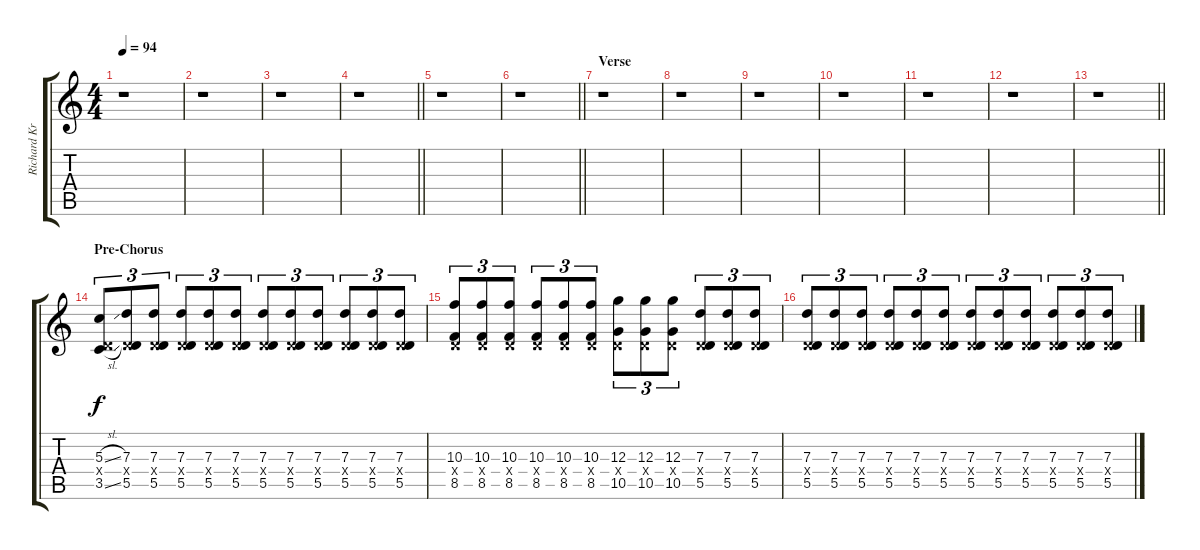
\track ("Richard Kruspe [Gtr. II]" "Richard Kr") {instrument electricguitarclean}
\staff {score tabs}
\tuning (E4 B3 G3 D3 A2 D2) {hide}
\ts (4 4)
\tempo 94
\clef g2
\ks c
r.1{dy f} |
r.1 |
r.1 |
\barLineRight lightlight
r.1 |
\section ("" "")
r.1 |
\barLineRight lightlight
r.1 |
\section ("" "Verse")
r.1 |
r.1 |
r.1 |
r.1 |
r.1 |
r.1 |
\barLineRight lightlight
r.1 |
\section ("" "Pre-Chorus")
(5.3{sl} 0.4{x} 3.5{sl}).8{tu (3 2)} (7.3 0.4{x} 5.5).8{tu (3 2)} (7.3 0.4{x} 5.5).8{tu (3 2)} (7.3 0.4{x} 5.5).8{tu (3 2)} (7.3 0.4{x} 5.5).8{tu (3 2)} (7.3 0.4{x} 5.5).8{tu (3 2)} (7.3 0.4{x} 5.5).8{tu (3 2)} (7.3 0.4{x} 5.5).8{tu (3 2)} (7.3 0.4{x} 5.5).8{tu (3 2)} (7.3 0.4{x} 5.5).8{tu (3 2)} (7.3 0.4{x} 5.5).8{tu (3 2)} (7.3 0.4{x} 5.5).8{tu (3 2)} |
(10.3 0.4{x} 8.5).8{tu (3 2)} (10.3 0.4{x} 8.5).8{tu (3 2)} (10.3 0.4{x} 8.5).8{tu (3 2)} (10.3 0.4{x} 8.5).8{tu (3 2)} (10.3 0.4{x} 8.5).8{tu (3 2)} (10.3 0.4{x} 8.5).8{tu (3 2)} (12.3 0.4{x} 10.5).8{tu (3 2)} (12.3 0.4{x} 10.5).8{tu (3 2)} (12.3 0.4{x} 10.5).8{tu (3 2)} (7.3 0.4{x} 5.5).8{tu (3 2)} (7.3 0.4{x} 5.5).8{tu (3 2)} (7.3 0.4{x} 5.5).8{tu (3 2)} |
(7.3 0.4{x} 5.5).8{tu (3 2)} (7.3 0.4{x} 5.5).8{tu (3 2)} (7.3 0.4{x} 5.5).8{tu (3 2)} (7.3 0.4{x} 5.5).8{tu (3 2)} (7.3 0.4{x} 5.5).8{tu (3 2)} (7.3 0.4{x} 5.5).8{tu (3 2)} (7.3 0.4{x} 5.5).8{tu (3 2)} (7.3 0.4{x} 5.5).8{tu (3 2)} (7.3 0.4{x} 5.5).8{tu (3 2)} (7.3 0.4{x} 5.5).8{tu (3 2)} (7.3 0.4{x} 5.5).8{tu (3 2)} (7.3 0.4{x} 5.5).8{tu (3 2)}
